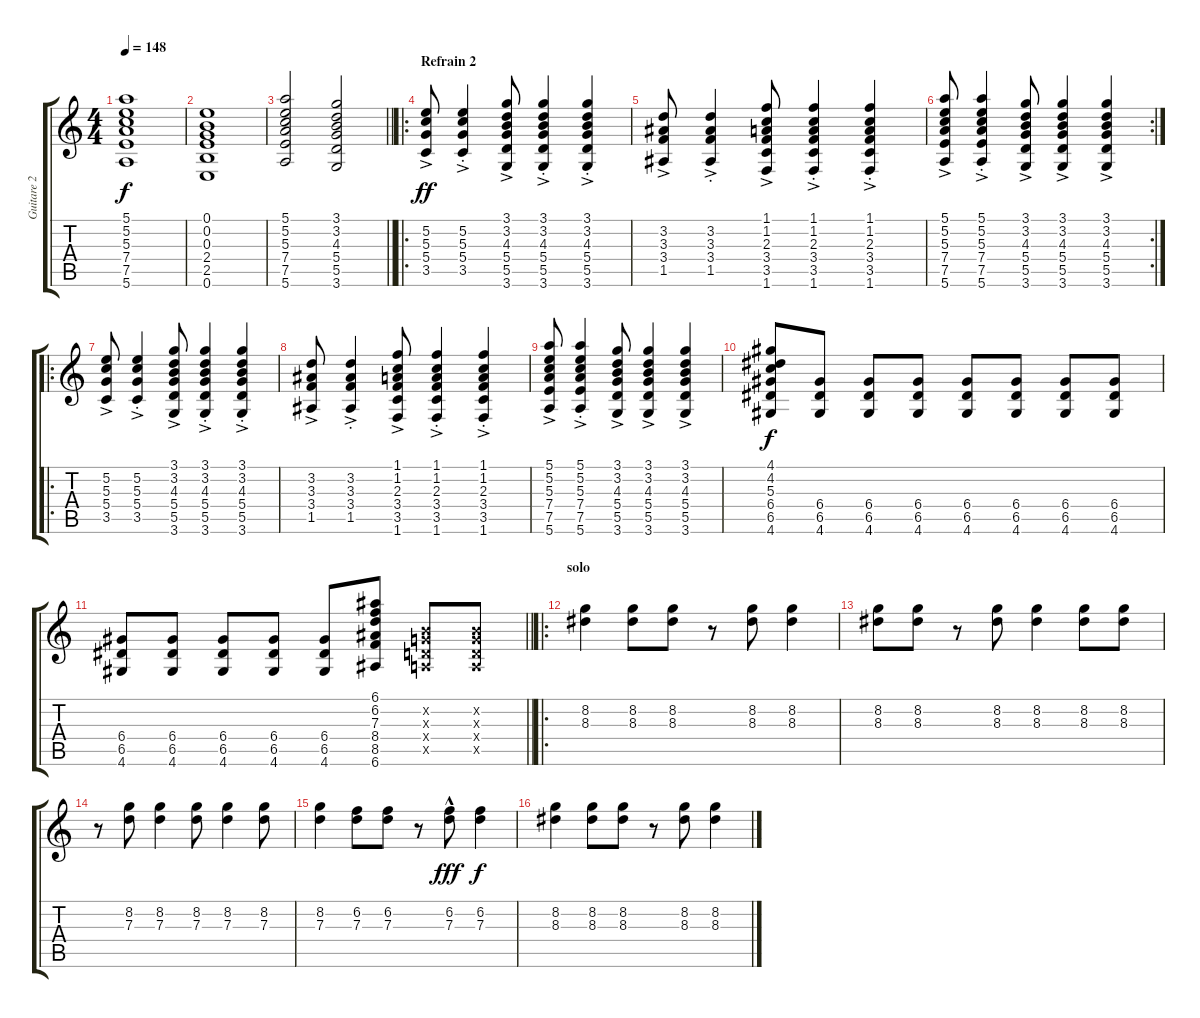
\track ("Guitare 2" "Guitare 2") {instrument distortionguitar}
\staff {score tabs}
\tuning (E4 B3 G3 D3 A2 E2) {hide}
\ts (4 4)
\tempo 148
\clef g2
\ks c
(5.1 5.2 5.3 7.4 7.5 5.6).1{dy f} |
(0.1 0.2 0.3 2.4 2.5 0.6).1 |
\barLineRight lightlight
(5.1 5.2 5.3 7.4 7.5 5.6).2 (3.1 3.2 4.3 5.4 5.5 3.6).2 |
\ro
\section ("" "Refrain 2")
(5.2 5.3 5.4{ac} 3.5{ac}).8{dy ff} (5.2{st} 5.3{st} 5.4{ac st} 3.5{ac st}).4 (3.1 3.2 4.3 5.4 5.5{ac} 3.6{ac}).8 (3.1{st} 3.2{st} 4.3{st} 5.4{st} 5.5{ac st} 3.6{ac st}).4 (3.1{st} 3.2{st} 4.3{st} 5.4{st} 5.5{ac st} 3.6{ac}).4 |
(3.2 3.3 3.4{ac} 1.5{ac}).8 (3.2 3.3 3.4{ac} 1.5{ac st}).4 (1.1 1.2 2.3 3.4{ac} 3.5{ac} 1.6{ac}).8 (1.1{st} 1.2{st} 2.3{st} 3.4{ac st} 3.5{ac st} 1.6{ac st}).4 (1.1{st} 1.2{st} 2.3{st} 3.4{ac st} 3.5{ac st} 1.6{ac st}).4 |
\rc 2
(5.1 5.2 5.3 7.4 7.5{ac} 5.6{ac}).8 (5.1{ac st} 5.2{ac st} 5.3{ac st} 7.4{ac st} 7.5{ac st} 5.6{ac st}).4 (3.1 3.2 4.3 5.4 5.5{ac} 3.6{ac}).8 (3.1{ac} 3.2{ac} 4.3{ac} 5.4{ac} 5.5{ac} 3.6{ac}).4 (3.1{ac} 3.2{ac} 4.3{ac} 5.4{ac} 5.5{ac} 3.6{ac}).4 |
\ro
(5.2 5.3 5.4{ac} 3.5{ac}).8 (5.2{st} 5.3{st} 5.4{ac st} 3.5{ac st}).4 (3.1 3.2 4.3 5.4 5.5{ac} 3.6{ac}).8 (3.1{st} 3.2{st} 4.3{st} 5.4{st} 5.5{ac st} 3.6{ac st}).4 (3.1{st} 3.2{st} 4.3{st} 5.4{st} 5.5{ac st} 3.6{ac}).4 |
(3.2 3.3 3.4{ac} 1.5{ac}).8 (3.2 3.3 3.4{ac} 1.5{ac st}).4 (1.1 1.2 2.3 3.4{ac} 3.5{ac} 1.6{ac}).8 (1.1{st} 1.2{st} 2.3{st} 3.4{ac st} 3.5{ac st} 1.6{ac st}).4 (1.1{st} 1.2{st} 2.3{st} 3.4{ac st} 3.5{ac st} 1.6{ac st}).4 |
(5.1 5.2 5.3 7.4 7.5{ac} 5.6{ac}).8 (5.1{ac st} 5.2{ac st} 5.3{ac st} 7.4{ac st} 7.5{ac st} 5.6{ac st}).4 (3.1 3.2 4.3 5.4 5.5{ac} 3.6{ac}).8 (3.1{ac} 3.2{ac} 4.3{ac} 5.4{ac} 5.5{ac} 3.6{ac}).4 (3.1{ac} 3.2{ac} 4.3{ac} 5.4{ac} 5.5{ac} 3.6{ac}).4 |
(4.1 4.2 5.3 6.4 6.5 4.6).8{dy f} (6.4 6.5 4.6).8 (6.4 6.5 4.6).8 (6.4 6.5 4.6).8 (6.4 6.5 4.6).8 (6.4 6.5 4.6).8 (6.4 6.5 4.6).8 (6.4 6.5 4.6).8 |
\barLineRight lightlight
(6.4 6.5 4.6).8 (6.4 6.5 4.6).8 (6.4 6.5 4.6).8 (6.4 6.5 4.6).8 (6.4 6.5 4.6).8 (6.1 6.2 7.3 8.4 8.5 6.6).8 (0.2{x} 0.3{x} 0.4{x} 0.5{x}).8 (0.2{x} 0.3{x} 0.4{x} 0.5{x}).8 |
\ro
\section ("" "solo")
(8.2 8.3).4{volume 15} (8.2 8.3).8 (8.2 8.3).8 r.8 (8.2 8.3).8 (8.2 8.3).4 |
(8.2 8.3).8 (8.2 8.3).8 r.8 (8.2 8.3).8 (8.2 8.3).4 (8.2 8.3).8 (8.2 8.3).8 |
r.8 (8.2 7.3).8 (8.2 7.3).4 (8.2 7.3).8 (8.2 7.3).4 (8.2 7.3).8 |
(8.2 7.3).4 (6.2 7.3).8 (6.2 7.3).8 r.8 (6.2{hac} 7.3{hac}).8{dy fff} (6.2 7.3).4{dy f} |
(8.2 8.3).4 (8.2 8.3).8 (8.2 8.3).8 r.8 (8.2 8.3).8 (8.2 8.3).4
